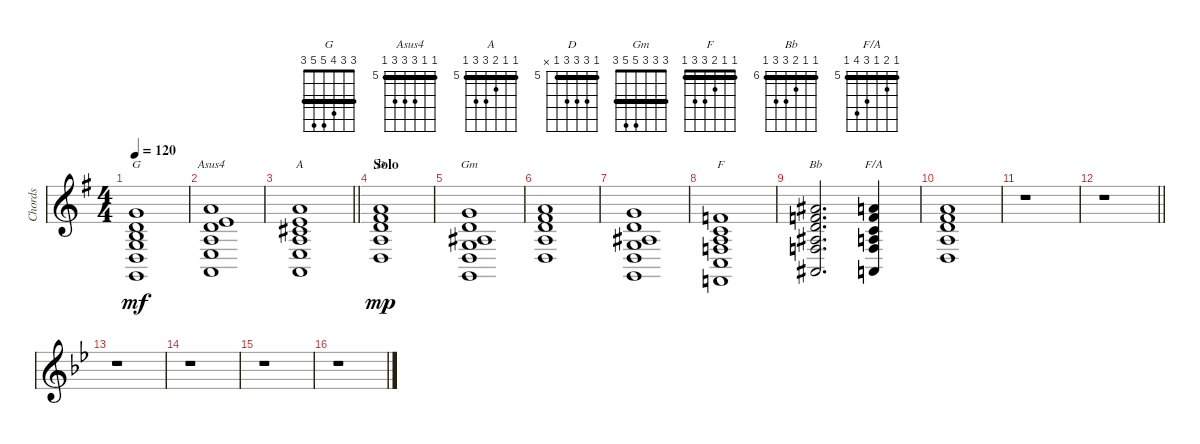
\track ("Chords" "Chords") {instrument stringensemble1}
\staff {score}
\tuning (E4 B3 G3 D3 A2 E2) {hide}
\chord ("G" 3 3 4 5 5 3) {barre 3}
\chord ("Asus4" 5 5 7 7 7 5) {firstfret 5 barre 5}
\chord ("A" 5 5 6 7 7 5) {firstfret 5 barre 5}
\chord ("D" 5 7 7 7 5 x) {firstfret 5 barre 5}
\chord ("Gm" 3 3 3 5 5 3) {barre 3}
\chord ("F" 1 1 2 3 3 1) {barre 1}
\chord ("Bb" 6 6 7 8 8 6) {firstfret 6 barre 6}
\chord ("F/A" 5 6 5 7 8 5) {firstfret 5 barre 5}
\ts (4 4)
\tempo 120
\clef g2
\ks eminor
(3.1 3.2 4.3 5.4 5.5 3.6).1{ch "G" dy mf} |
(5.1 5.2 7.3 7.4 7.5 5.6).1{ch "Asus4"} |
\barLineRight lightlight
(5.1 5.2 6.3 7.4 7.5 5.6).1{ch "A"} |
\section ("" "Solo")
(5.1 7.2 7.3 7.4 5.5).1{ch "D" dy mp} |
(3.1 3.2 3.3 5.4 5.5 3.6).1{ch "Gm"} |
(5.1 7.2 7.3 7.4 5.5).1 |
(3.1 3.2 3.3 5.4 5.5 3.6).1 |
(1.1 1.2 2.3 3.4 3.5 1.6).1{ch "F"} |
(6.1 6.2 7.3 8.4 8.5 6.6).2{d ch "Bb"} (5.1 6.2 5.3 7.4 8.5 5.6).4{ch "F/A"} |
(5.1 7.2 7.3 7.4 5.5).1 |
r.1 |
\barLineRight lightlight
r.1 |
\section ("" "")
\ks gminor
r.1 |
r.1 |
r.1 |
r.1
